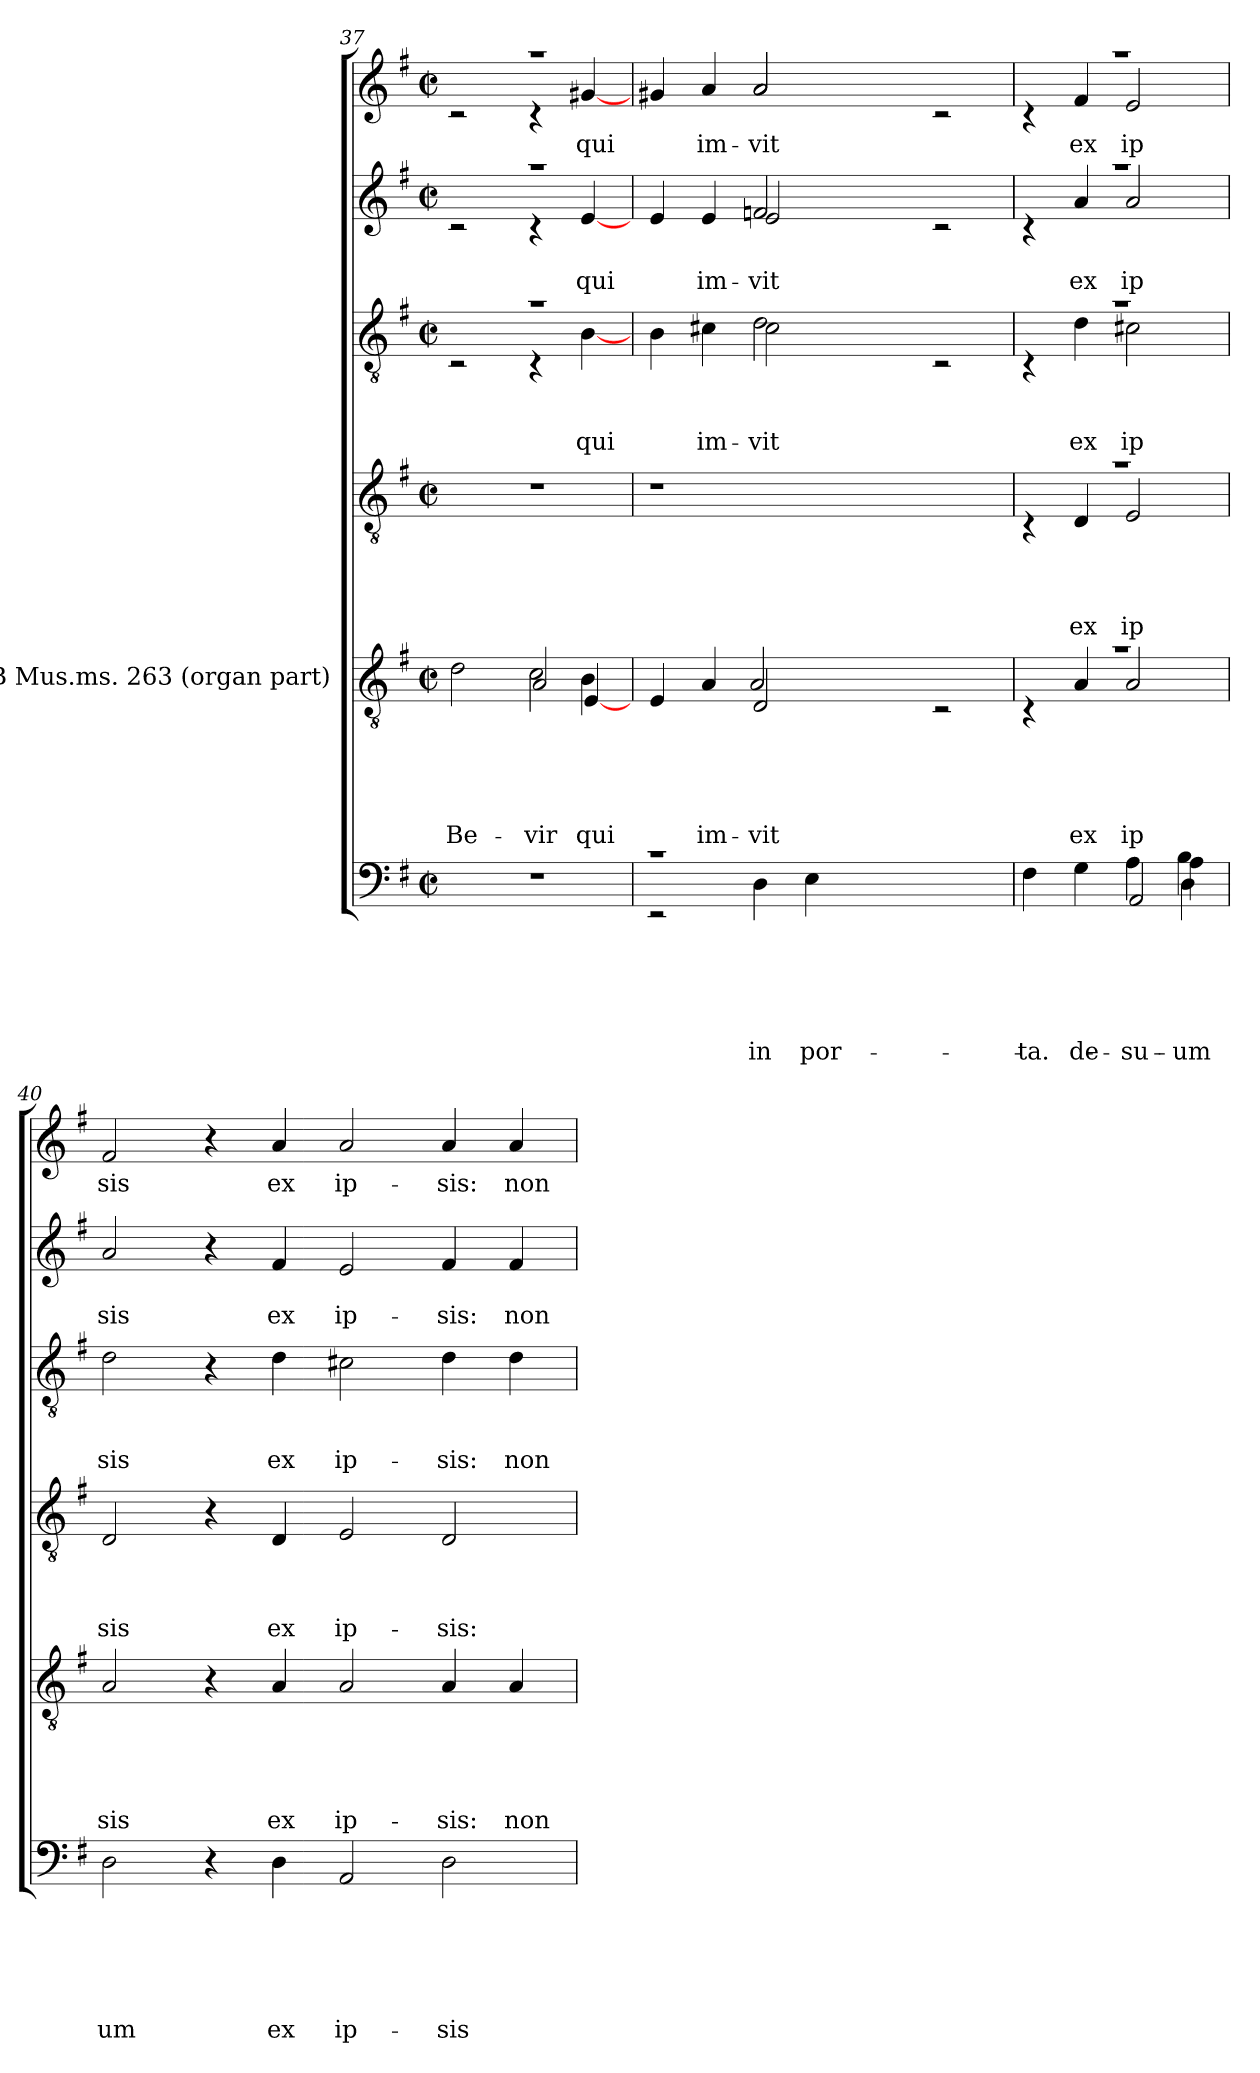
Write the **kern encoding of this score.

**kern	**text	**text	**text	**text	**text	**text	**kern	**text	**text	**text	**text	**text	**kern	**text	**text	**text	**text	**kern	**text	**text	**text	**kern	**text	**text	**kern	**text
*part6	*part6	*part6	*part6	*part6	*part6	*part6	*part5	*part5	*part5	*part5	*part5	*part5	*part4	*part4	*part4	*part4	*part4	*part3	*part3	*part3	*part3	*part2	*part2	*part2	*part1	*part1
*staff6	*staff6	*staff6	*staff6	*staff6	*staff6	*staff6	*staff5	*staff5	*staff5	*staff5	*staff5	*staff5	*staff4	*staff4	*staff4	*staff4	*staff4	*staff3	*staff3	*staff3	*staff3	*staff2	*staff2	*staff2	*staff1	*staff1
*	*	*	*	*	*	*	*I"BSB Mus.ms. 263 (organ part)	*	*	*	*	*	*	*	*	*	*	*	*	*	*	*	*	*	*	*
!!LO:PB:g=z
*clefF4	*	*	*	*	*	*	*clefGv2	*	*	*	*	*	*clefGv2	*	*	*	*	*clefGv2	*	*	*	*clefG2	*	*	*clefG2	*
*k[f#]	*	*	*	*	*	*	*k[f#]	*	*	*	*	*	*k[f#]	*	*	*	*	*k[f#]	*	*	*	*k[f#]	*	*	*k[f#]	*
*G:	*	*	*	*	*	*	*G:	*	*	*	*	*	*G:	*	*	*	*	*G:	*	*	*	*G:	*	*	*G:	*
*M2/2	*	*	*	*	*	*	*M2/2	*	*	*	*	*	*M2/2	*	*	*	*	*M2/2	*	*	*	*M2/2	*	*	*M2/2	*
*met(c|)	*	*	*	*	*	*	*met(c|)	*	*	*	*	*	*met(c|)	*	*	*	*	*met(c|)	*	*	*	*met(c|)	*	*	*met(c|)	*
=37	=37	=37	=37	=37	=37	=37	=37	=37	=37	=37	=37	=37	=37	=37	=37	=37	=37	=37	=37	=37	=37	=37	=37	=37	=37	=37
!	!	!	!	!	!	!	!	!	!	!	!	!LO:LY:b	!	!	!	!	!	!	!	!	!	!	!	!	!	!
*	*	*	*	*	*	*	*^	*	*	*	*	*	*	*	*	*	*	*^	*	*	*	*^	*	*	*^	*
*	*	*	*	*	*	*	*	*^	*	*	*	*	*	*	*	*	*	*	*	*	*	*	*	*	*	*	*	*	*	*
*	*	*	*	*	*	*	*	*	*^	*	*	*	*	*	*	*	*	*	*	*	*	*	*	*	*	*	*	*	*	*	*
1r	.	.	.	.	.	.	2d\	2.ryy	2ryy	2.ryy	.	.	.	.	Be-	1r	.	.	.	.	1ra	2rC	.	.	.	1raa	2rc	.	.	1raa	2rc	.
!	!	!	!	!	!	!	!	!	!	!	!	!	!	!	!LO:LY:b	!	!	!	!	!	!	!	!	!	!	!	!	!	!	!	!	!
!	!	!	!	!	!	!	!	!	!	!	!	!	!	!	!LO:LY:b	!	!	!	!	!	!	!	!	!	!	!	!	!	!	!	!	!
.	.	.	.	.	.	.	2c\	.	2A/	.	.	.	.	.	vir	.	.	.	.	.	.	4rC	.	.	.	.	4rc	.	.	.	4rc	.
!	!	!	!	!	!	!	!	!	!	!	!	!	!	!	!LO:LY:b	!	!	!	!	!	!	!	!	!	!	!	!	!	!	!	!	!
!	!	!	!	!	!	!	!	!	!	!	!	!	!	!	!LO:LY:b	!	!	!	!	!	!	!	!	!	!LO:LY:b	!	!	!	!LO:LY:b	!	!	!LO:LY:b
.	.	.	.	.	.	.	.	4B\	.	[<4E/	.	.	.	.	qui	.	.	.	.	.	.	[>4B\	.	.	qui	.	[<4e/	.	qui	.	[<4g#X/	qui
*	*	*	*	*	*	*	*	*v	*v	*v	*	*	*	*	*	*	*	*	*	*	*	*	*	*	*	*	*	*	*	*	*	*
=38	=38	=38	=38	=38	=38	=38	=38	=38	=38	=38	=38	=38	=38	=38	=38	=38	=38	=38	=38	=38	=38	=38	=38	=38	=38	=38	=38	=38	=38	=38
*^	*	*	*	*	*	*	*	*	*	*	*	*	*	*	*	*	*	*	*	*	*	*	*	*	*	*	*	*	*	*
1rc	2rEE	.	.	.	.	.	.	4E/	2ryy	.	.	.	.	.	1r	.	.	.	.	4B\	2ryy	.	.	.	4e/	2ryy	.	.	4g#/	2ryy	.
!	!	!	!	!	!	!	!	!	!	!	!	!	!	!LO:LY:b	!	!	!	!	!	!	!	!	!	!LO:LY:b	!	!	!	!LO:LY:b	!	!	!LO:LY:b
.	.	.	.	.	.	.	.	4A/	.	.	.	.	.	im-	.	.	.	.	.	4c#X\	.	.	.	im-	4e/	.	.	im-	4a/	.	im-
!	!	!	!	!	!	!	!LO:LY:b	!	!	!	!	!	!	!LO:LY:b	!	!	!	!	!	!	!	!	!	!	!	!	!	!	!	!	!
!	!	!	!	!	!	!	!	!	!	!	!	!	!	!LO:LY:b	!	!	!	!	!	!	!	!	!	!LO:LY:b	!	!	!	!	!	!	!
!	!	!	!	!	!	!	!	!	!	!	!	!	!	!	!	!	!	!	!	!	!	!	!	!LO:LY:b	!	!	!	!LO:LY:b	!	!	!
!	!	!	!	!	!	!	!	!	!	!	!	!	!	!	!	!	!	!	!	!	!	!	!	!	!	!	!	!LO:LY:b	!	!	!LO:LY:b
!	!	!	!	!	!	!	!	!	!	!	!	!	!	!	!	!	!	!	!	!	!	!	!	!	!	!	!	!	!	!	!LO:LY:b
.	4D\	.	.	.	.	.	in	2D/	2A/	.	.	.	.	-vit	.	.	.	.	.	2d\	2c#\	.	.	-vit	2fn/	2e/	.	-vit	2a/	2a/	-vit
!	!	!	!	!	!	!	!LO:LY:b	!	!	!	!	!	!	!	!	!	!	!	!	!	!	!	!	!	!	!	!	!	!	!	!
.	4E\	.	.	.	.	.	por-	.	.	.	.	.	.	.	.	.	.	.	.	.	.	.	.	.	.	.	.	.	.	.	.
1ryy	1ryy	.	.	.	.	.	.	1ryy	2ryy	.	.	.	.	.	1ryy	.	.	.	.	1ryy	2ryy	.	.	.	1ryy	2ryy	.	.	1ryy	2ryy	.
.	.	.	.	.	.	.	.	.	2rC	.	.	.	.	.	.	.	.	.	.	.	2rC	.	.	.	.	2rc	.	.	.	2rc	.
*v	*v	*	*	*	*	*	*	*	*	*	*	*	*	*	*	*	*	*	*	*	*	*	*	*	*	*	*	*	*	*	*
=39	=39	=39	=39	=39	=39	=39	=39	=39	=39	=39	=39	=39	=39	=39	=39	=39	=39	=39	=39	=39	=39	=39	=39	=39	=39	=39	=39	=39	=39	=39
!	!	!	!	!	!	!LO:LY:b	!	!	!	!	!	!	!	!	!	!	!	!	!	!	!	!	!	!	!	!	!	!	!	!
*^	*	*	*	*	*	*	*	*	*	*	*	*	*	*^	*	*	*	*	*	*	*	*	*	*	*	*	*	*	*	*
*	*^	*	*	*	*	*	*	*	*	*	*	*	*	*	*	*	*	*	*	*	*	*	*	*	*	*	*	*	*	*	*	*
*	*	*^	*	*	*	*	*	*	*	*	*	*	*	*	*	*	*	*	*	*	*	*	*	*	*	*	*	*	*	*	*	*	*
4F#\	2.ryy	2.ryy	2ryy	.	.	.	.	.	-ta.	1ra	4rC	.	.	.	.	.	1ra	4rC	.	.	.	.	1ra	4rC	.	.	.	1raa	4rc	.	.	1raa	4rc	.
!	!	!	!	!	!	!	!	!	!LO:LY:b	!	!	!	!	!	!	!LO:LY:b	!	!	!	!	!	!LO:LY:b	!	!	!	!	!LO:LY:b	!	!	!	!LO:LY:b	!	!	!LO:LY:b
4G\	.	.	.	.	.	.	.	.	de-	.	4A/	.	.	.	.	ex	.	4D/	.	.	.	ex	.	4d\	.	.	ex	.	4a/	.	ex	.	4f#/	ex
!	!	!	!	!	!	!	!	!	!LO:LY:b	!	!	!	!	!	!	!	!	!	!	!	!	!	!	!	!	!	!	!	!	!	!	!	!	!
!	!	!	!	!	!	!	!	!	!LO:LY:b	!	!	!	!	!	!	!LO:LY:b	!	!	!	!	!	!LO:LY:b	!	!	!	!	!LO:LY:b	!	!	!	!LO:LY:b	!	!	!LO:LY:b
4A\	.	.	2AA/	.	.	.	.	.	su-	.	2A/	.	.	.	.	ip-	.	2E/	.	.	.	ip-	.	2c#X\	.	.	ip-	.	2a/	.	ip-	.	2e/	ip-
!	!	!	!	!	!	!	!	!	!LO:LY:b	!	!	!	!	!	!	!	!	!	!	!	!	!	!	!	!	!	!	!	!	!	!	!	!	!
!	!	!	!	!	!	!	!	!	!LO:LY:b	!	!	!	!	!	!	!	!	!	!	!	!	!	!	!	!	!	!	!	!	!	!	!	!	!
!	!	!	!	!	!	!	!	!	!LO:LY:b	!	!	!	!	!	!	!	!	!	!	!	!	!	!	!	!	!	!	!	!	!	!	!	!	!
4B\	4A\	4D\	.	.	.	.	.	.	-um	.	.	.	.	.	.	.	.	.	.	.	.	.	.	.	.	.	.	.	.	.	.	.	.	.
*	*	*v	*v	*	*	*	*	*	*	*	*	*	*	*	*	*	*v	*v	*	*	*	*	*v	*v	*	*	*	*v	*v	*	*	*v	*v	*
*	*	*	*	*	*	*	*	*	*v	*v	*	*	*	*	*	*	*	*	*	*	*	*	*	*	*	*	*	*	*
!!LO:LB:g=z
=40	=40	=40	=40	=40	=40	=40	=40	=40	=40	=40	=40	=40	=40	=40	=40	=40	=40	=40	=40	=40	=40	=40	=40	=40	=40	=40	=40	=40
!	!	!	!	!	!	!	!	!LO:LY:b	!	!	!	!	!	!LO:LY:b	!	!	!	!	!LO:LY:b	!	!	!	!LO:LY:b	!	!	!LO:LY:b	!	!LO:LY:b
*v	*v	*v	*	*	*	*	*	*	*	*	*	*	*	*	*	*	*	*	*	*	*	*	*	*	*	*	*	*
2D\	.	.	.	.	.	-um	2A/	.	.	.	.	-sis	2D/	.	.	.	-sis	2d\	.	.	-sis	2a/	.	-sis	2f#/	-sis
4r	.	.	.	.	.	.	4r	.	.	.	.	.	4r	.	.	.	.	4r	.	.	.	4r	.	.	4r	.
!	!	!	!	!	!	!LO:LY:b	!	!	!	!	!	!LO:LY:b	!	!	!	!	!LO:LY:b	!	!	!	!LO:LY:b	!	!	!LO:LY:b	!	!LO:LY:b
4D\	.	.	.	.	.	ex	4A/	.	.	.	.	ex	4D/	.	.	.	ex	4d\	.	.	ex	4f#/	.	ex	4a/	ex
!	!	!	!	!	!	!LO:LY:b	!	!	!	!	!	!LO:LY:b	!	!	!	!	!LO:LY:b	!	!	!	!LO:LY:b	!	!	!LO:LY:b	!	!LO:LY:b
2AA/	.	.	.	.	.	ip-	2A/	.	.	.	.	ip-	2E/	.	.	.	ip-	2c#X\	.	.	ip-	2e/	.	ip-	2a/	ip-
!	!	!	!	!	!	!LO:LY:b	!	!	!	!	!	!LO:LY:b	!	!	!	!	!LO:LY:b	!	!	!	!LO:LY:b	!	!	!LO:LY:b	!	!LO:LY:b
2D\	.	.	.	.	.	-sis	4A/	.	.	.	.	-sis:	2D/	.	.	.	-sis:	4d\	.	.	-sis:	4f#/	.	-sis:	4a/	-sis:
!	!	!	!	!	!	!	!	!	!	!	!	!LO:LY:b	!	!	!	!	!	!	!	!	!LO:LY:b	!	!	!LO:LY:b	!	!LO:LY:b
.	.	.	.	.	.	.	4A/	.	.	.	.	non	.	.	.	.	.	4d\	.	.	non	4f#/	.	non	4a/	non
=	=	=	=	=	=	=	=	=	=	=	=	=	=	=	=	=	=	=	=	=	=	=	=	=	=	=
*-	*-	*-	*-	*-	*-	*-	*-	*-	*-	*-	*-	*-	*-	*-	*-	*-	*-	*-	*-	*-	*-	*-	*-	*-	*-	*-
